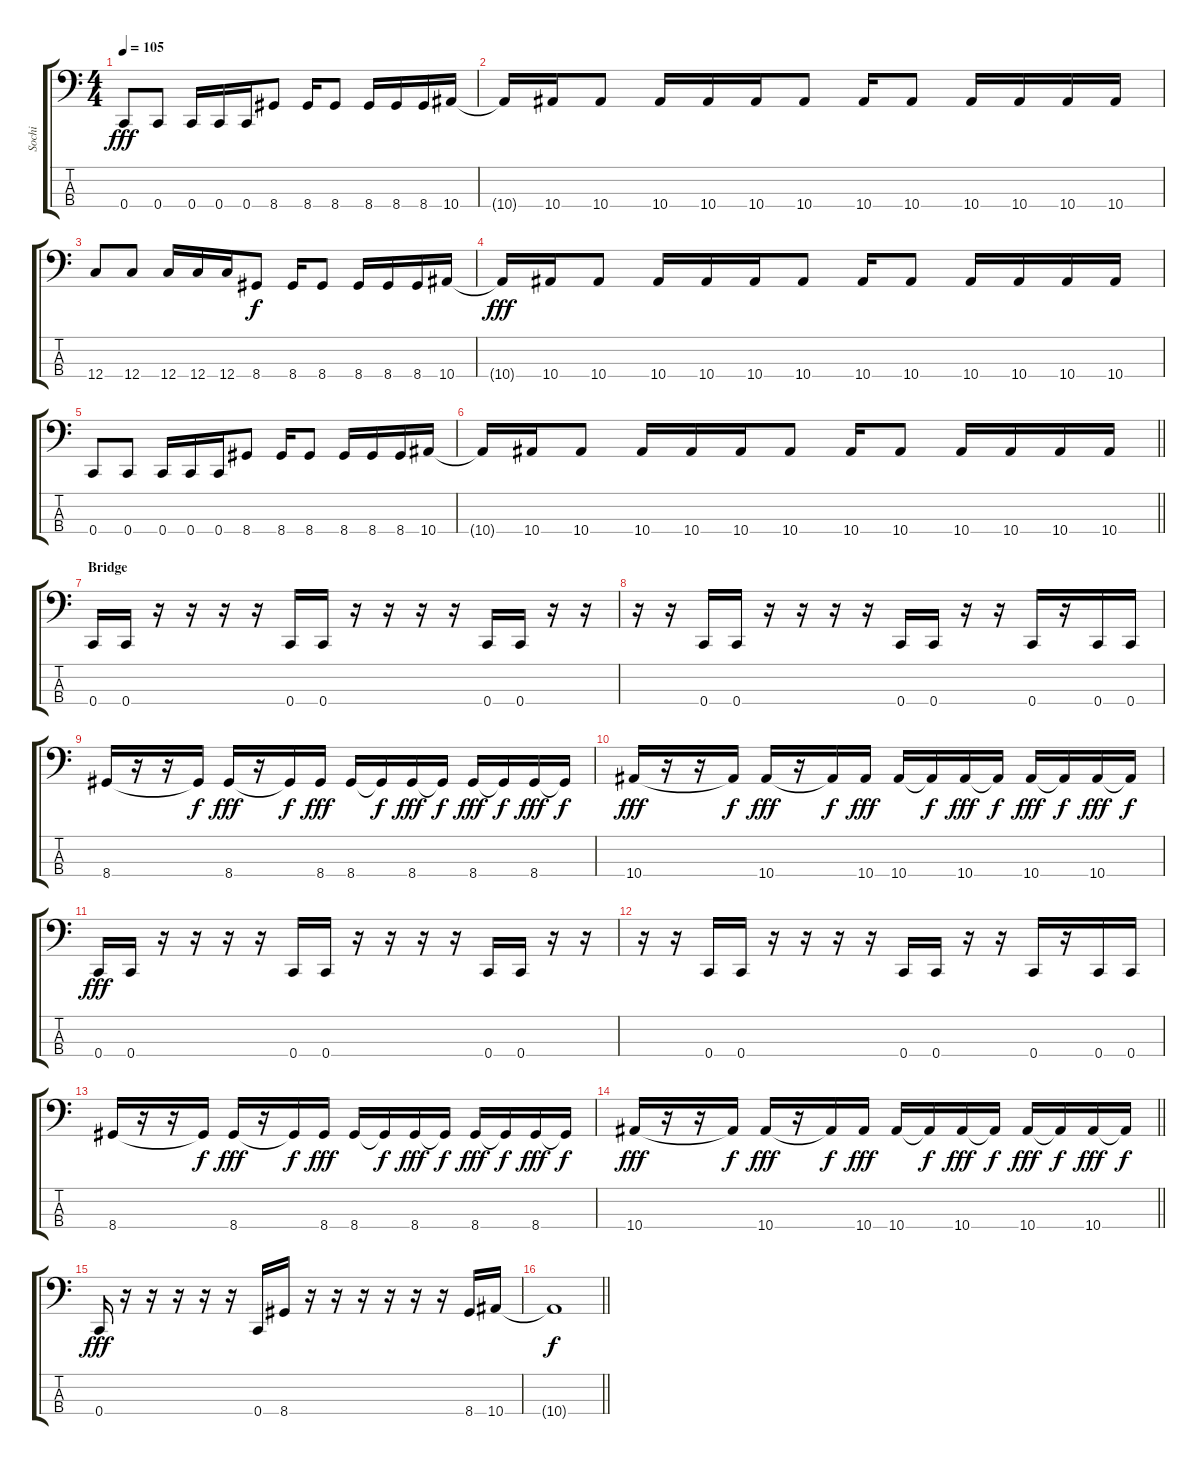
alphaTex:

\track ("Sochi" "Sochi") {instrument electricbasspick}
\staff {score tabs}
\tuning (F2 C2 G1 C1) {hide}
\ts (4 4)
\tempo 105
\clef f4
\ks c
0.4.8{dy fff} 0.4.8 0.4.16 0.4.16 0.4.16 8.4.8 8.4.16 8.4.8 8.4.16 8.4.16 8.4.16 10.4.16 |
10.4{t}.16 10.4.16 10.4.8 10.4.16 10.4.16 10.4.16 10.4.8 10.4.16 10.4.8 10.4.16 10.4.16 10.4.16 10.4.16 |
12.4.8 12.4.8 12.4.16 12.4.16 12.4.16 8.4.8{dy f} 8.4.16 8.4.8 8.4.16 8.4.16 8.4.16 10.4.16 |
10.4{t}.16{dy fff} 10.4.16 10.4.8 10.4.16 10.4.16 10.4.16 10.4.8 10.4.16 10.4.8 10.4.16 10.4.16 10.4.16 10.4.16 |
0.4.8 0.4.8 0.4.16 0.4.16 0.4.16 8.4.8 8.4.16 8.4.8 8.4.16 8.4.16 8.4.16 10.4.16 |
\barLineRight lightlight
10.4{t}.16 10.4.16 10.4.8 10.4.16 10.4.16 10.4.16 10.4.8 10.4.16 10.4.8 10.4.16 10.4.16 10.4.16 10.4.16 |
\section ("" "Bridge")
0.4.16 0.4.16 r.16 r.16 r.16 r.16 0.4.16 0.4.16 r.16 r.16 r.16 r.16 0.4.16 0.4.16 r.16 r.16 |
r.16 r.16 0.4.16 0.4.16 r.16 r.16 r.16 r.16 0.4.16 0.4.16 r.16 r.16 0.4.16 r.16 0.4.16 0.4.16 |
8.4.16 r.16 r.16 8.4{t}.16{dy f} 8.4.16{dy fff} r.16 8.4{t}.16{dy f} 8.4.16{dy fff} 8.4.16 8.4{t}.16{dy f} 8.4.16{dy fff} 8.4{t}.16{dy f} 8.4.16{dy fff} 8.4{t}.16{dy f} 8.4.16{dy fff} 8.4{t}.16{dy f} |
10.4.16{dy fff} r.16 r.16 10.4{t}.16{dy f} 10.4.16{dy fff} r.16 10.4{t}.16{dy f} 10.4.16{dy fff} 10.4.16 10.4{t}.16{dy f} 10.4.16{dy fff} 10.4{t}.16{dy f} 10.4.16{dy fff} 10.4{t}.16{dy f} 10.4.16{dy fff} 10.4{t}.16{dy f} |
0.4.16{dy fff} 0.4.16 r.16 r.16 r.16 r.16 0.4.16 0.4.16 r.16 r.16 r.16 r.16 0.4.16 0.4.16 r.16 r.16 |
r.16 r.16 0.4.16 0.4.16 r.16 r.16 r.16 r.16 0.4.16 0.4.16 r.16 r.16 0.4.16 r.16 0.4.16 0.4.16 |
8.4.16 r.16 r.16 8.4{t}.16{dy f} 8.4.16{dy fff} r.16 8.4{t}.16{dy f} 8.4.16{dy fff} 8.4.16 8.4{t}.16{dy f} 8.4.16{dy fff} 8.4{t}.16{dy f} 8.4.16{dy fff} 8.4{t}.16{dy f} 8.4.16{dy fff} 8.4{t}.16{dy f} |
\barLineRight lightlight
10.4.16{dy fff} r.16 r.16 10.4{t}.16{dy f} 10.4.16{dy fff} r.16 10.4{t}.16{dy f} 10.4.16{dy fff} 10.4.16 10.4{t}.16{dy f} 10.4.16{dy fff} 10.4{t}.16{dy f} 10.4.16{dy fff} 10.4{t}.16{dy f} 10.4.16{dy fff} 10.4{t}.16{dy f} |
\section ("" "")
0.4.16{dy fff} r.16 r.16 r.16 r.16 r.16 0.4.16 8.4.16 r.16 r.16 r.16 r.16 r.16 r.16 8.4.16 10.4.16 |
\barLineRight lightlight
10.4{t}.1{dy f}
